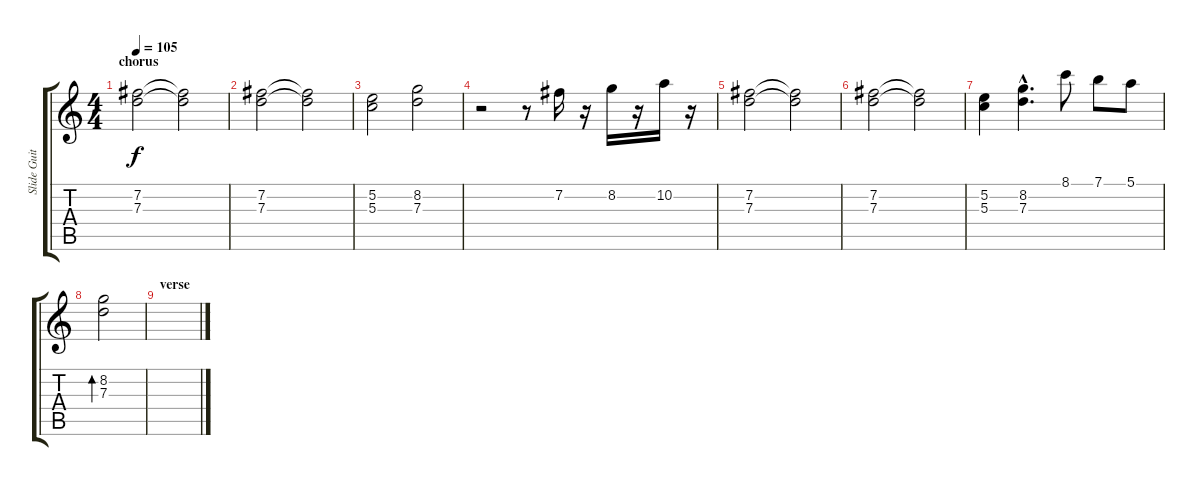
\track ("Slide Guitar" "Slide Guit") {instrument electricguitarjazz}
\staff {score tabs}
\tuning (E4 B3 G3 D3 A2 E2) {hide}
\ts (4 4)
\section ("" "chorus")
\tempo 105
\clef g2
\ks c
(7.2 7.3).2{dy f} (7.2{t} 7.3{t}).2 |
(7.2 7.3).2 (7.2{t} 7.3{t}).2 |
(5.2 5.3).2 (8.2 7.3).2 |
r.2 r.8 7.2.16 r.16 8.2.16 r.16 10.2.16 r.16 |
(7.2 7.3).2 (7.2{t} 7.3{t}).2 |
(7.2 7.3).2 (7.2{t} 7.3{t}).2 |
(5.2 5.3).4 (8.2{hac} 7.3{hac}).4{d} 8.1.8 7.1.8 5.1.8 |
(8.2 7.3).2{bd 480} |
\section ("" "verse")
